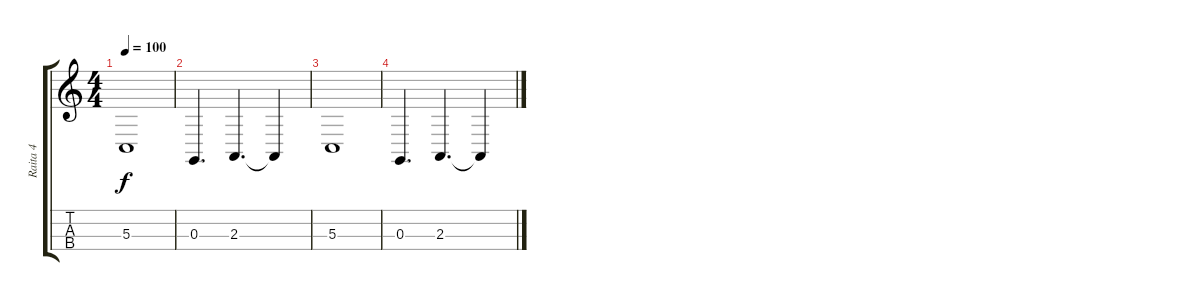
\track ("Raita 4" "Raita 4") {instrument cello}
\staff {score tabs}
\tuning (A3 D3 G2 C2) {hide}
\ts (4 4)
\tempo 100
\clef g2
\ks c
5.3.1{dy f} |
0.3.4{d} 2.3.4{d} 2.3{t}.4 |
5.3.1 |
0.3.4{d} 2.3.4{d} 2.3{t}.4
